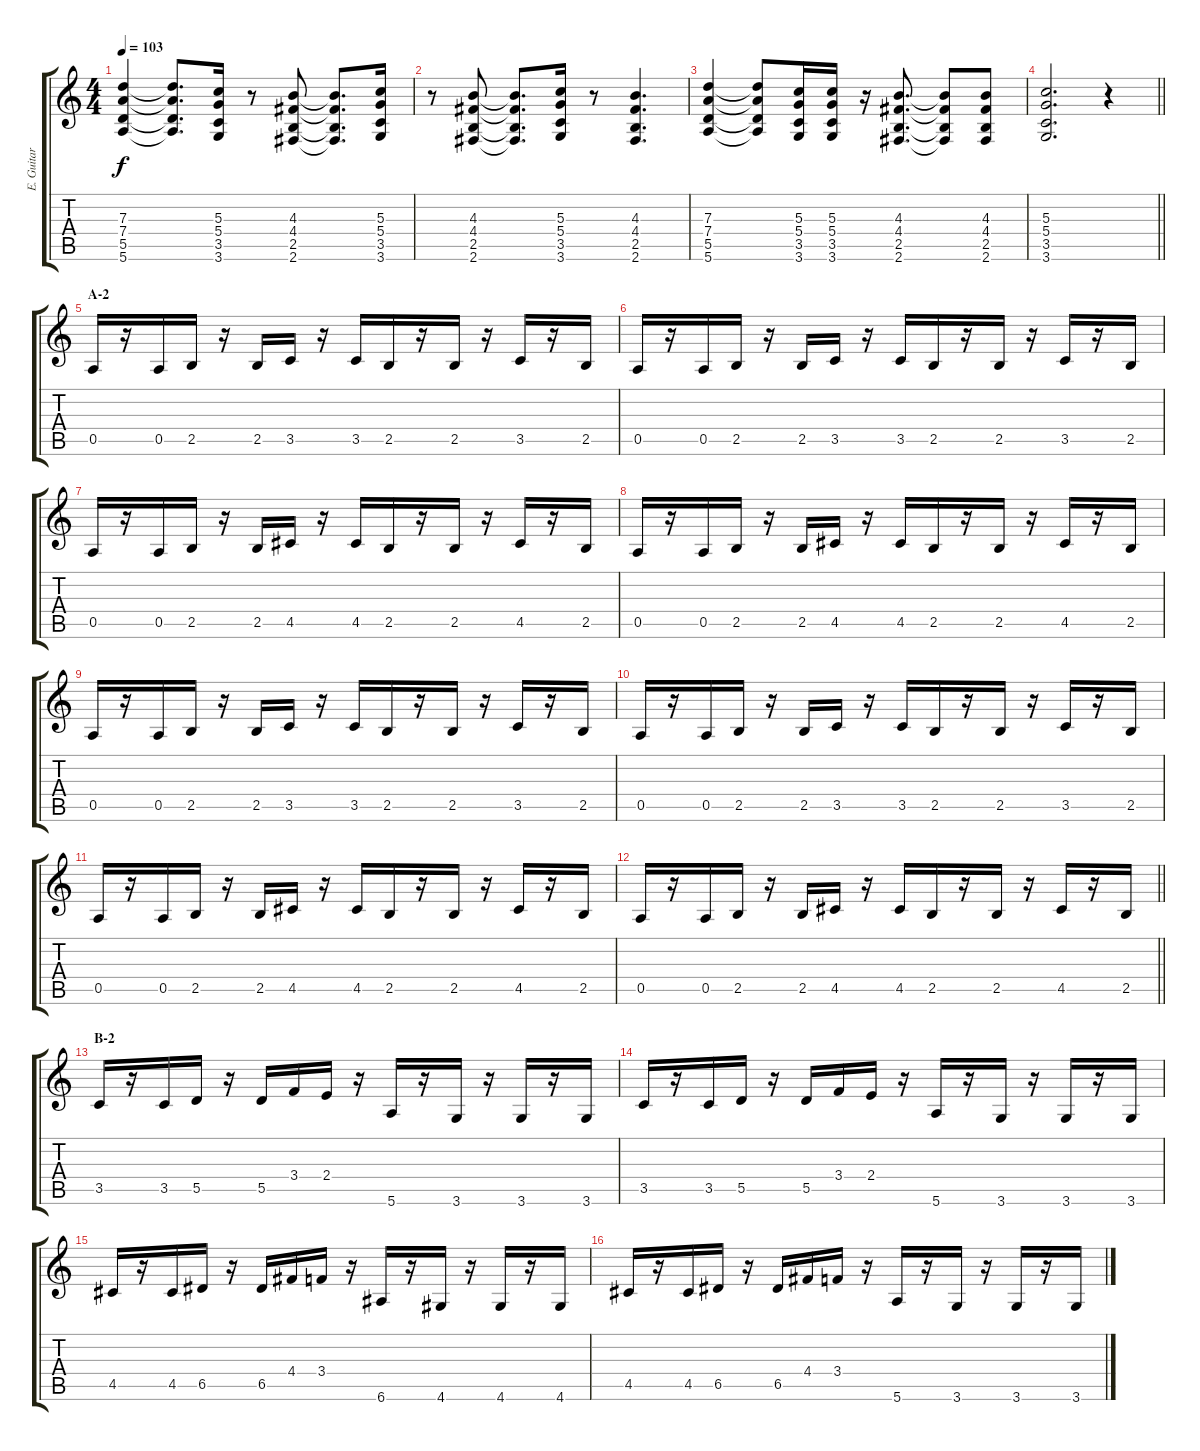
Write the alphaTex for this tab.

\track ("E. Guitar I" "E. Guitar ") {instrument overdrivenguitar}
\staff {score tabs}
\tuning (E4 B3 G3 D3 A2 E2) {hide}
\ts (4 4)
\tempo 103
\clef g2
\ks c
(7.3 7.4 5.5 5.6).4{dy f} (7.3{t} 7.4{t} 5.5{t} 5.6{t}).8{d} (5.3 5.4 3.5 3.6).16 r.8 (4.3 4.4 2.5 2.6).8 (4.3{t} 4.4{t} 2.5{t} 2.6{t}).8{d} (5.3 5.4 3.5 3.6).16 |
r.8 (4.3 4.4 2.5 2.6).8 (4.3{t} 4.4{t} 2.5{t} 2.6{t}).8{d} (5.3 5.4 3.5 3.6).16 r.8 (4.3 4.4 2.5 2.6).4{d} |
(7.3 7.4 5.5 5.6).4 (7.3{t} 7.4{t} 5.5{t} 5.6{t}).8 (5.3 5.4 3.5 3.6).16 (5.3 5.4 3.5 3.6).16 r.16 (4.3 4.4 2.5 2.6).8{d} (4.3{t} 4.4{t} 2.5{t} 2.6{t}).8 (4.3 4.4 2.5 2.6).8 |
\barLineRight lightlight
(5.3 5.4 3.5 3.6).2{d} r.4 |
\section ("" "A-2")
0.5.16 r.16 0.5.16 2.5.16 r.16 2.5.16 3.5.16 r.16 3.5.16 2.5.16 r.16 2.5.16 r.16 3.5.16 r.16 2.5.16 |
0.5.16 r.16 0.5.16 2.5.16 r.16 2.5.16 3.5.16 r.16 3.5.16 2.5.16 r.16 2.5.16 r.16 3.5.16 r.16 2.5.16 |
0.5.16 r.16 0.5.16 2.5.16 r.16 2.5.16 4.5.16 r.16 4.5.16 2.5.16 r.16 2.5.16 r.16 4.5.16 r.16 2.5.16 |
0.5.16 r.16 0.5.16 2.5.16 r.16 2.5.16 4.5.16 r.16 4.5.16 2.5.16 r.16 2.5.16 r.16 4.5.16 r.16 2.5.16 |
0.5.16 r.16 0.5.16 2.5.16 r.16 2.5.16 3.5.16 r.16 3.5.16 2.5.16 r.16 2.5.16 r.16 3.5.16 r.16 2.5.16 |
0.5.16 r.16 0.5.16 2.5.16 r.16 2.5.16 3.5.16 r.16 3.5.16 2.5.16 r.16 2.5.16 r.16 3.5.16 r.16 2.5.16 |
0.5.16 r.16 0.5.16 2.5.16 r.16 2.5.16 4.5.16 r.16 4.5.16 2.5.16 r.16 2.5.16 r.16 4.5.16 r.16 2.5.16 |
\barLineRight lightlight
0.5.16 r.16 0.5.16 2.5.16 r.16 2.5.16 4.5.16 r.16 4.5.16 2.5.16 r.16 2.5.16 r.16 4.5.16 r.16 2.5.16 |
\section ("" "B-2")
3.5.16 r.16 3.5.16 5.5.16 r.16 5.5.16 3.4.16 2.4.16 r.16 5.6.16 r.16 3.6.16 r.16 3.6.16 r.16 3.6.16 |
3.5.16 r.16 3.5.16 5.5.16 r.16 5.5.16 3.4.16 2.4.16 r.16 5.6.16 r.16 3.6.16 r.16 3.6.16 r.16 3.6.16 |
4.5.16 r.16 4.5.16 6.5.16 r.16 6.5.16 4.4.16 3.4.16 r.16 6.6.16 r.16 4.6.16 r.16 4.6.16 r.16 4.6.16 |
4.5.16 r.16 4.5.16 6.5.16 r.16 6.5.16 4.4.16 3.4.16 r.16 5.6.16 r.16 3.6.16 r.16 3.6.16 r.16 3.6.16
